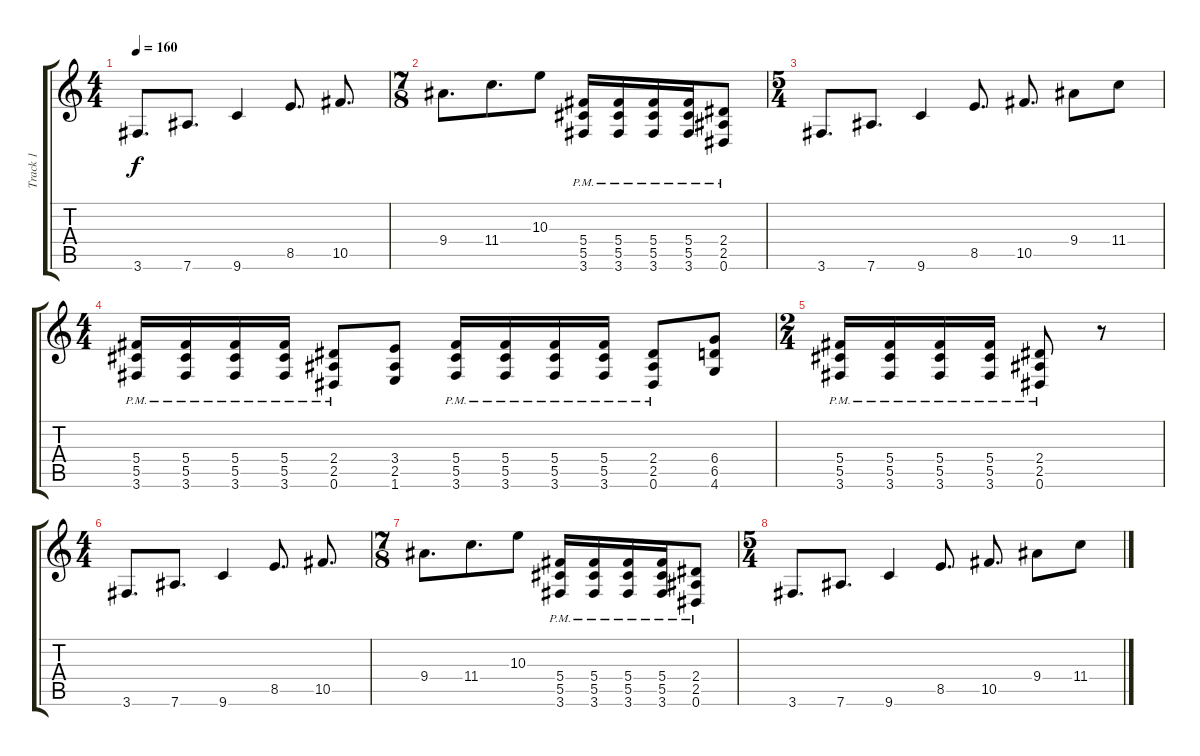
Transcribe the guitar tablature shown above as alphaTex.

\track ("Track 1" "Track 1") {instrument overdrivenguitar}
\staff {score tabs}
\tuning (Eb4 Bb3 Gb3 Db3 Ab2 Eb2) {hide}
\ts (4 4)
\tempo 160
\clef g2
\ks c
3.6.8{d dy f} 7.6.8{d} 9.6.4 8.5.8{d} 10.5.8{d} |
\ts (7 8)
9.4.8{d} 11.4.8{d} 10.3.8 (5.4{pm} 5.5{pm} 3.6{pm}).16 (5.4{pm} 5.5{pm} 3.6{pm}).16 (5.4{pm} 5.5{pm} 3.6{pm}).16 (5.4{pm} 5.5{pm} 3.6{pm}).16 (2.4{pm} 2.5{pm} 0.6{pm}).8 |
\ts (5 4)
3.6.8{d} 7.6.8{d} 9.6.4 8.5.8{d} 10.5.8{d} 9.4.8 11.4.8 |
\ts (4 4)
(5.4{pm} 5.5{pm} 3.6{pm}).16 (5.4{pm} 5.5{pm} 3.6{pm}).16 (5.4{pm} 5.5{pm} 3.6{pm}).16 (5.4{pm} 5.5{pm} 3.6{pm}).16 (2.4{pm} 2.5{pm} 0.6{pm}).8 (3.4 2.5 1.6).8 (5.4{pm} 5.5{pm} 3.6{pm}).16 (5.4{pm} 5.5{pm} 3.6{pm}).16 (5.4{pm} 5.5{pm} 3.6{pm}).16 (5.4{pm} 5.5{pm} 3.6{pm}).16 (2.4{pm} 2.5{pm} 0.6{pm}).8 (6.4 6.5 4.6).8 |
\ts (2 4)
(5.4{pm} 5.5{pm} 3.6{pm}).16 (5.4{pm} 5.5{pm} 3.6{pm}).16 (5.4{pm} 5.5{pm} 3.6{pm}).16 (5.4{pm} 5.5{pm} 3.6{pm}).16 (2.4{pm} 2.5{pm} 0.6{pm}).8 r.8 |
\ts (4 4)
3.6.8{d} 7.6.8{d} 9.6.4 8.5.8{d} 10.5.8{d} |
\ts (7 8)
9.4.8{d} 11.4.8{d} 10.3.8 (5.4{pm} 5.5{pm} 3.6{pm}).16 (5.4{pm} 5.5{pm} 3.6{pm}).16 (5.4{pm} 5.5{pm} 3.6{pm}).16 (5.4{pm} 5.5{pm} 3.6{pm}).16 (2.4{pm} 2.5{pm} 0.6{pm}).8 |
\ts (5 4)
3.6.8{d} 7.6.8{d} 9.6.4 8.5.8{d} 10.5.8{d} 9.4.8 11.4.8
